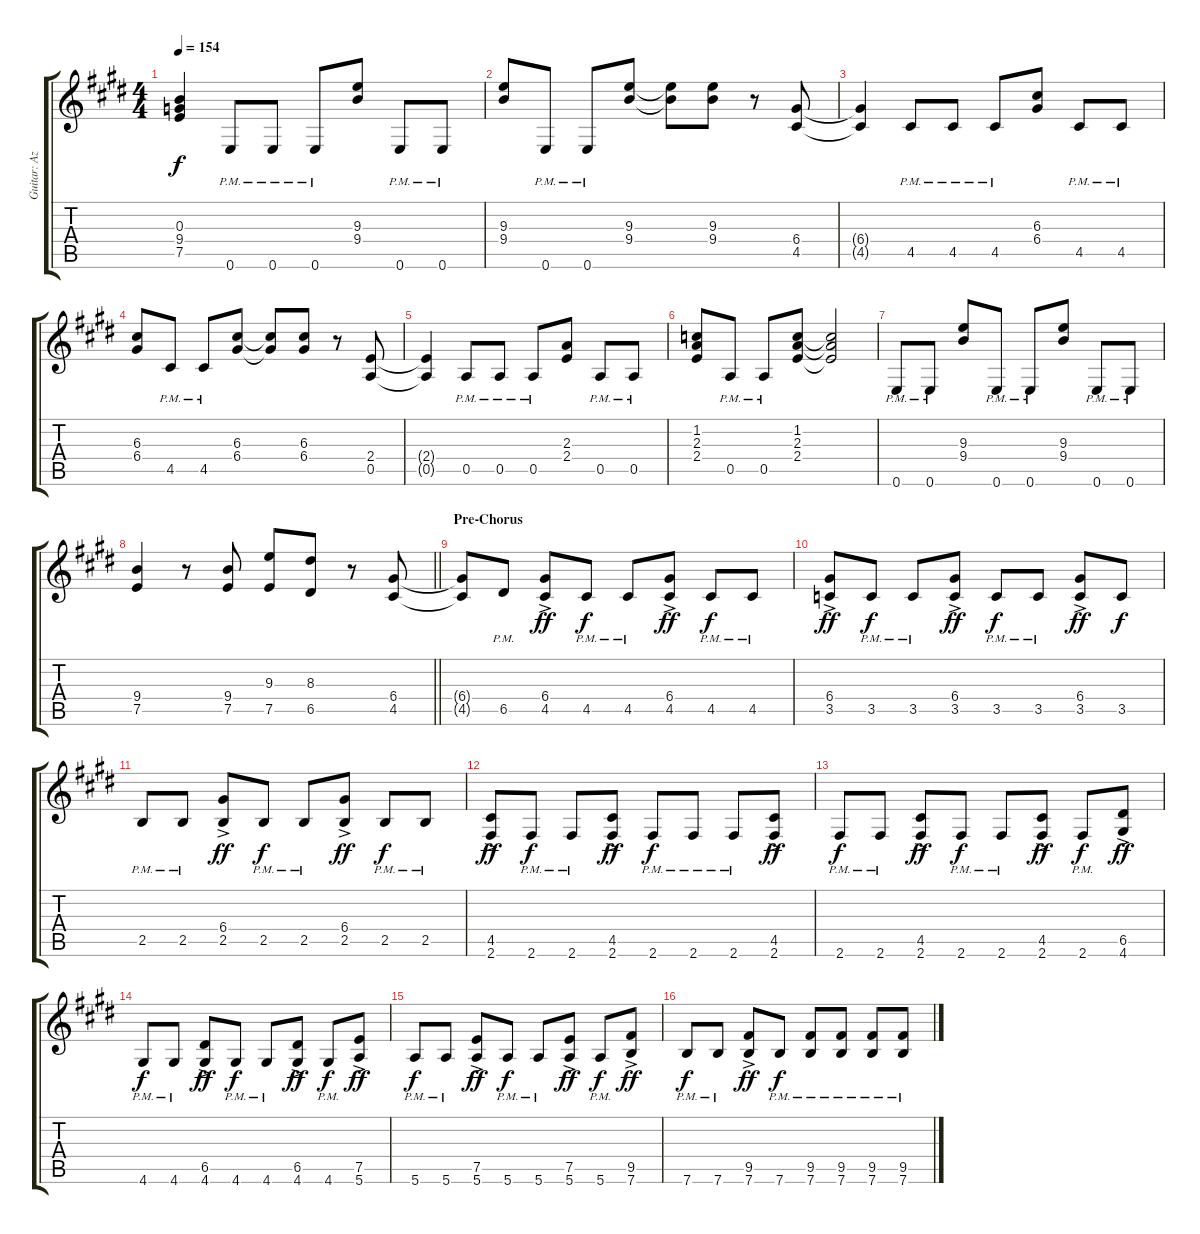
\track ("Guitar: Azusa Nakano" "Guitar: Az") {instrument distortionguitar}
\staff {score tabs}
\tuning (E4 B3 G3 D3 A2 E2) {hide}
\ts (4 4)
\tempo 154
\clef g2
\ks e
(0.3 9.4{t} 7.5{t}).4{dy f} 0.6{pm}.8 0.6{pm}.8 0.6{pm}.8 (9.3 9.4).8 0.6{pm}.8 0.6{pm}.8 |
(9.3 9.4).8 0.6{pm}.8 0.6{pm}.8 (9.3 9.4).8 (9.3{t} 9.4{t}).8 (9.3 9.4).8 r.8 (6.4 4.5).8 |
(6.4{t} 4.5{t}).4 4.5{pm}.8 4.5{pm}.8 4.5{pm}.8 (6.3 6.4).8 4.5{pm}.8 4.5{pm}.8 |
(6.3 6.4).8 4.5{pm}.8 4.5{pm}.8 (6.3 6.4).8 (6.3{t} 6.4{t}).8 (6.3 6.4).8 r.8 (2.4 0.5).8 |
(2.4{t} 0.5{t}).4 0.5{pm}.8 0.5{pm}.8 0.5{pm}.8 (2.3 2.4).8 0.5{pm}.8 0.5{pm}.8 |
(1.2 2.3 2.4).8 0.5{pm}.8 0.5{pm}.8 (1.2 2.3 2.4).8 (1.2{t} 2.3{t} 2.4{t}).2 |
0.6{pm}.8 0.6{pm}.8 (9.3 9.4).8 0.6{pm}.8 0.6{pm}.8 (9.3 9.4).8 0.6{pm}.8 0.6{pm}.8 |
\barLineRight lightlight
(9.4 7.5).4 r.8 (9.4 7.5).8 (9.3 7.5).8 (8.3 6.5).8 r.8 (6.4 4.5).8 |
\section ("" "Pre-Chorus")
(6.4{t} 4.5{t}).8 6.5{pm}.8 (6.4{ac} 4.5{ac}).8{dy ff} 4.5{pm}.8{dy f} 4.5{pm}.8 (6.4{ac} 4.5{ac}).8{dy ff} 4.5{pm}.8{dy f} 4.5{pm}.8 |
(6.4{ac} 3.5{ac}).8{dy ff} 3.5{pm}.8{dy f} 3.5{pm}.8 (6.4{ac} 3.5{ac}).8{dy ff} 3.5{pm}.8{dy f} 3.5{pm}.8 (6.4{ac} 3.5{ac}).8{dy ff} 3.5.8{dy f} |
2.5{pm}.8 2.5{pm}.8 (6.4{ac} 2.5{ac}).8{dy ff} 2.5{pm}.8{dy f} 2.5{pm}.8 (6.4{ac} 2.5{ac}).8{dy ff} 2.5{pm}.8{dy f} 2.5{pm}.8 |
(4.5{ac} 2.6{ac}).8{dy ff} 2.6{pm}.8{dy f} 2.6{pm}.8 (4.5{ac} 2.6{ac}).8{dy ff} 2.6{pm}.8{dy f} 2.6{pm}.8 2.6{pm}.8 (4.5{ac} 2.6{ac}).8{dy ff} |
2.6{pm}.8{dy f} 2.6{pm}.8 (4.5{ac} 2.6{ac}).8{dy ff} 2.6{pm}.8{dy f} 2.6{pm}.8 (4.5{ac} 2.6{ac}).8{dy ff} 2.6{pm}.8{dy f} (6.5{ac} 4.6{ac}).8{dy ff} |
4.6{pm}.8{dy f} 4.6{pm}.8 (6.5{ac} 4.6{ac}).8{dy ff} 4.6{pm}.8{dy f} 4.6{pm}.8 (6.5{ac} 4.6{ac}).8{dy ff} 4.6{pm}.8{dy f} (7.5{ac} 5.6{ac}).8{dy ff} |
5.6{pm}.8{dy f} 5.6{pm}.8 (7.5{ac} 5.6{ac}).8{dy ff} 5.6{pm}.8{dy f} 5.6{pm}.8 (7.5{ac} 5.6{ac}).8{dy ff} 5.6{pm}.8{dy f} (9.5{ac} 7.6{ac}).8{dy ff} |
7.6{pm}.8{dy f} 7.6{pm}.8 (9.5{ac} 7.6{ac}).8{dy ff} 7.6{pm}.8{dy f} (9.5{pm} 7.6{pm}).8 (9.5{pm} 7.6{pm}).8 (9.5{pm} 7.6{pm}).8 (9.5{pm} 7.6{pm}).8
